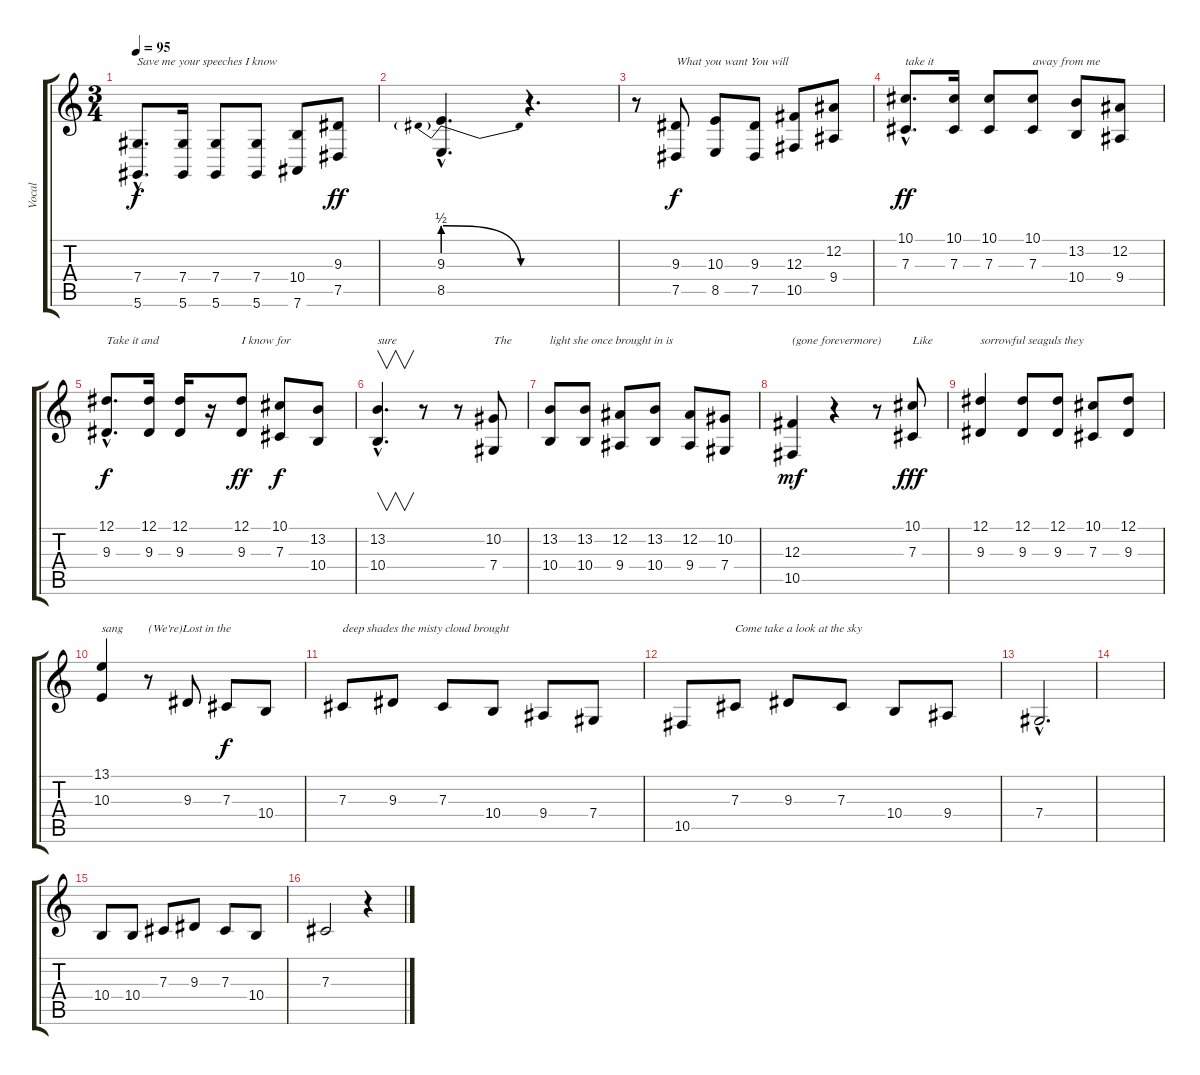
\track ("Vocal" "Vocal") {instrument flute}
\staff {score tabs}
\tuning (Eb4 Bb3 Gb3 Db3 Ab2 Eb2) {hide}
\ts (3 4)
\tempo 95
\clef g2
\ks c
(7.4{hac} 5.6{hac}).8{d txt "Save me your speeches I know" dy f volume 16 instrument flute} (7.4 5.6).16 (7.4 5.6).8 (7.4 5.6).8 (10.4 7.6).8 (9.3 7.5).8{dy ff} |
(9.3{be (prebendrelease 0 2 60 0) hac} 8.5{hac}).4{d} r.4{d} |
r.8 (9.3 7.5).8{txt "What you want You will" dy f} (10.3 8.5).8 (9.3 7.5).8 (12.3 10.5).8 (12.2 9.4).8 |
(10.1{hac} 7.3{hac}).8{d txt "take it" dy ff} (10.1 7.3).16 (10.1 7.3).8 (10.1 7.3).8{txt "away from me"} (13.2 10.4).8 (12.2 9.4).8 |
(12.1{hac} 9.3{hac}).8{d txt "Take it and" dy f} (12.1 9.3).16 (12.1 9.3).16 r.16 (12.1 9.3).8{txt "I know for" dy ff} (10.1 7.3).8{dy f} (13.2 10.4).8 |
(13.2{hac} 10.4{hac}).4{v d txt "sure"} r.8 r.8 (10.2 7.4).8{txt "The"} |
(13.2 10.4).8{txt "light she once brought in is "} (13.2 10.4).8 (12.2 9.4).8 (13.2 10.4).8 (12.2 9.4).8 (10.2 7.4).8 |
(12.3 10.5).4{txt "(gone forevermore)" dy mf} r.4 r.8 (10.1 7.3).8{txt "Like" dy fff} |
(12.1 9.3).4{txt "sorrowful seaguls they"} (12.1 9.3).8 (12.1 9.3).8 (10.1 7.3).8 (12.1 9.3).8 |
(13.1 10.3).4{txt "sang" volume 10} r.8{txt "(We're)Lost in the"} 9.3.8{volume 16} 7.3.8{dy f} 10.4.8 |
7.3.8{txt "deep shades the misty cloud brought"} 9.3.8 7.3.8 10.4.8 9.4.8 7.4.8 |
10.5.8 7.3.8{txt "Come take a look at the sky"} 9.3.8 7.3.8 10.4.8 9.4.8 |
7.4{hac}.2{d} |
|
10.4.8 10.4.8 7.3.8 9.3.8 7.3.8 10.4.8 |
7.3.2 r.4
